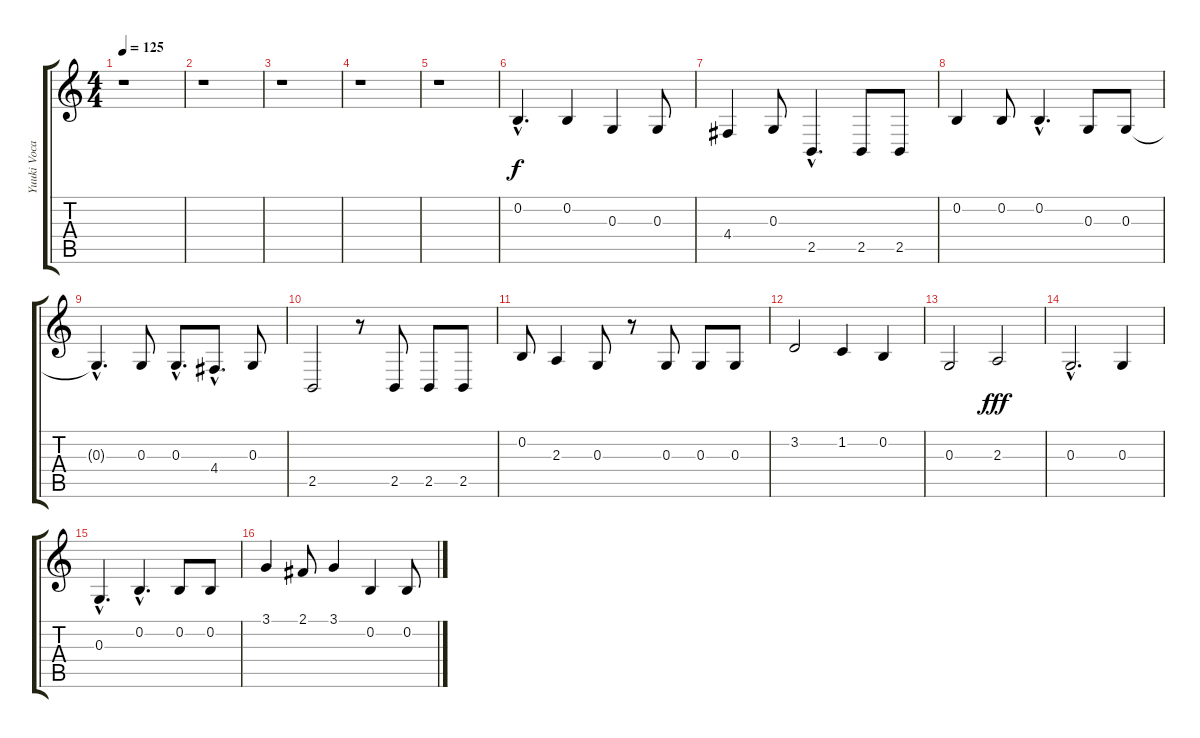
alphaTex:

\track ("Yuuki Vocal" "Yuuki Voca") {instrument fx5brightness}
\staff {score tabs}
\tuning (E4 B3 G3 D3 A2 E2) {hide}
\ts (4 4)
\tempo 125
\clef g2
\ks c
r.1{dy f} |
r.1 |
r.1 |
r.1 |
r.1 |
0.2{hac}.4{d} 0.2.4 0.3.4 0.3.8 |
4.4.4 0.3.8 2.5{hac}.4{d} 2.5.8 2.5.8 |
0.2.4 0.2.8 0.2{hac}.4{d} 0.3.8 0.3.8 |
0.3{hac t}.4{d} 0.3.8 0.3{hac}.8{d} 4.4{hac}.8{d} 0.3.8 |
2.5.2 r.8 2.5.8 2.5.8 2.5.8 |
0.2.8 2.3.4 0.3.8 r.8 0.3.8 0.3.8 0.3.8 |
3.2.2 1.2.4 0.2.4 |
0.3.2 2.3.2{dy fff} |
0.3{hac}.2{d} 0.3.4 |
0.3{hac}.4{d} 0.2{hac}.4{d} 0.2.8 0.2.8 |
3.1.4 2.1.8 3.1.4 0.2.4 0.2.8
